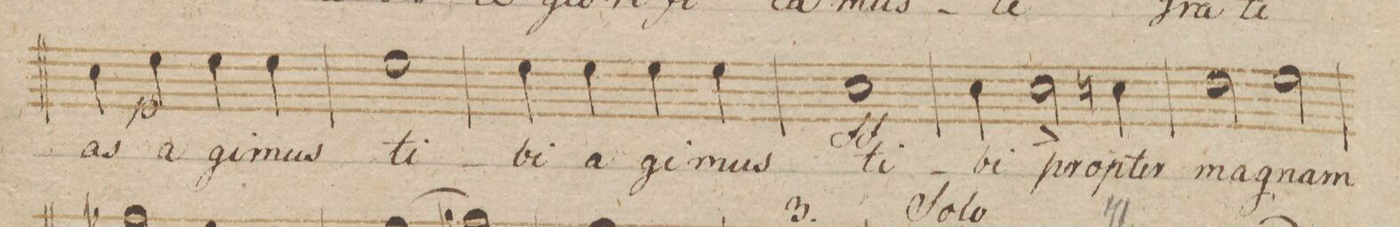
**kern	**text	**dynam
*I"Tenore.	*	*
*clefC4	*	*
*k[b-]	*	*
*met(c)	*	*
*M4/4	*	*
4B-\	-as	.
4d\	a-	p
4d\	-gi-	.
4d\	-mus	.
=30	=30	=30
1d	ti-	.
=31	=31	=31
4d\	-bi	.
4d\	a-	.
4d\	-gi-	.
4d\	-mus	.
=32	=32	=32
1B-	ti-	ff
=33	=33	=33
4B-\	-bi	.
2B-^<\	prop-	.
4Bn\	-ter	.
=34	=34	=34
2c\	mag-	.
2d\	-nam	.
=35	=35	=35
*-	*-	*-
